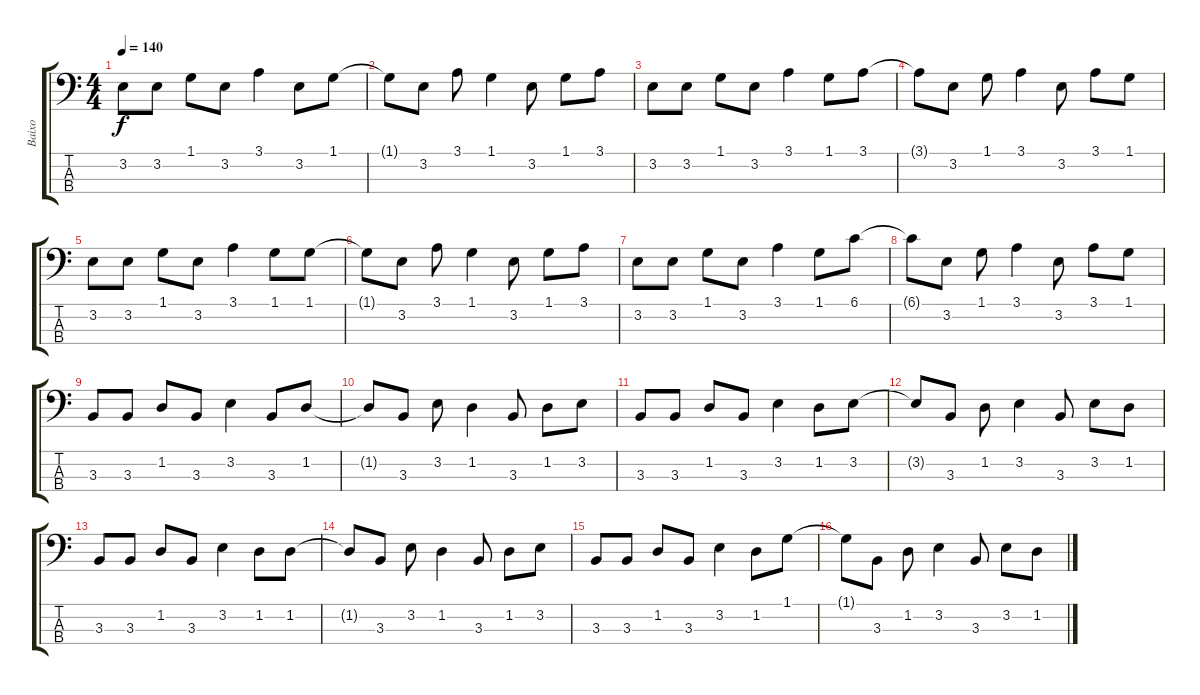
\track ("Baixo" "Baixo") {instrument electricbassfinger}
\staff {score tabs}
\tuning (Gb2 Db2 Ab1 Eb1) {hide}
\ts (4 4)
\tempo 140
\clef f4
\ks c
3.2.8{dy f} 3.2.8 1.1.8 3.2.8 3.1.4 3.2.8 1.1.8 |
1.1{t}.8 3.2.8 3.1.8 1.1.4 3.2.8 1.1.8 3.1.8 |
3.2.8 3.2.8 1.1.8 3.2.8 3.1.4 1.1.8 3.1.8 |
3.1{t}.8 3.2.8 1.1.8 3.1.4 3.2.8 3.1.8 1.1.8 |
3.2.8 3.2.8 1.1.8 3.2.8 3.1.4 1.1.8 1.1.8 |
1.1{t}.8 3.2.8 3.1.8 1.1.4 3.2.8 1.1.8 3.1.8 |
3.2.8 3.2.8 1.1.8 3.2.8 3.1.4 1.1.8 6.1.8 |
6.1{t}.8 3.2.8 1.1.8 3.1.4 3.2.8 3.1.8 1.1.8 |
3.3.8 3.3.8 1.2.8 3.3.8 3.2.4 3.3.8 1.2.8 |
1.2{t}.8 3.3.8 3.2.8 1.2.4 3.3.8 1.2.8 3.2.8 |
3.3.8 3.3.8 1.2.8 3.3.8 3.2.4 1.2.8 3.2.8 |
3.2{t}.8 3.3.8 1.2.8 3.2.4 3.3.8 3.2.8 1.2.8 |
3.3.8 3.3.8 1.2.8 3.3.8 3.2.4 1.2.8 1.2.8 |
1.2{t}.8 3.3.8 3.2.8 1.2.4 3.3.8 1.2.8 3.2.8 |
3.3.8 3.3.8 1.2.8 3.3.8 3.2.4 1.2.8 1.1.8 |
1.1{t}.8 3.3.8 1.2.8 3.2.4 3.3.8 3.2.8 1.2.8
